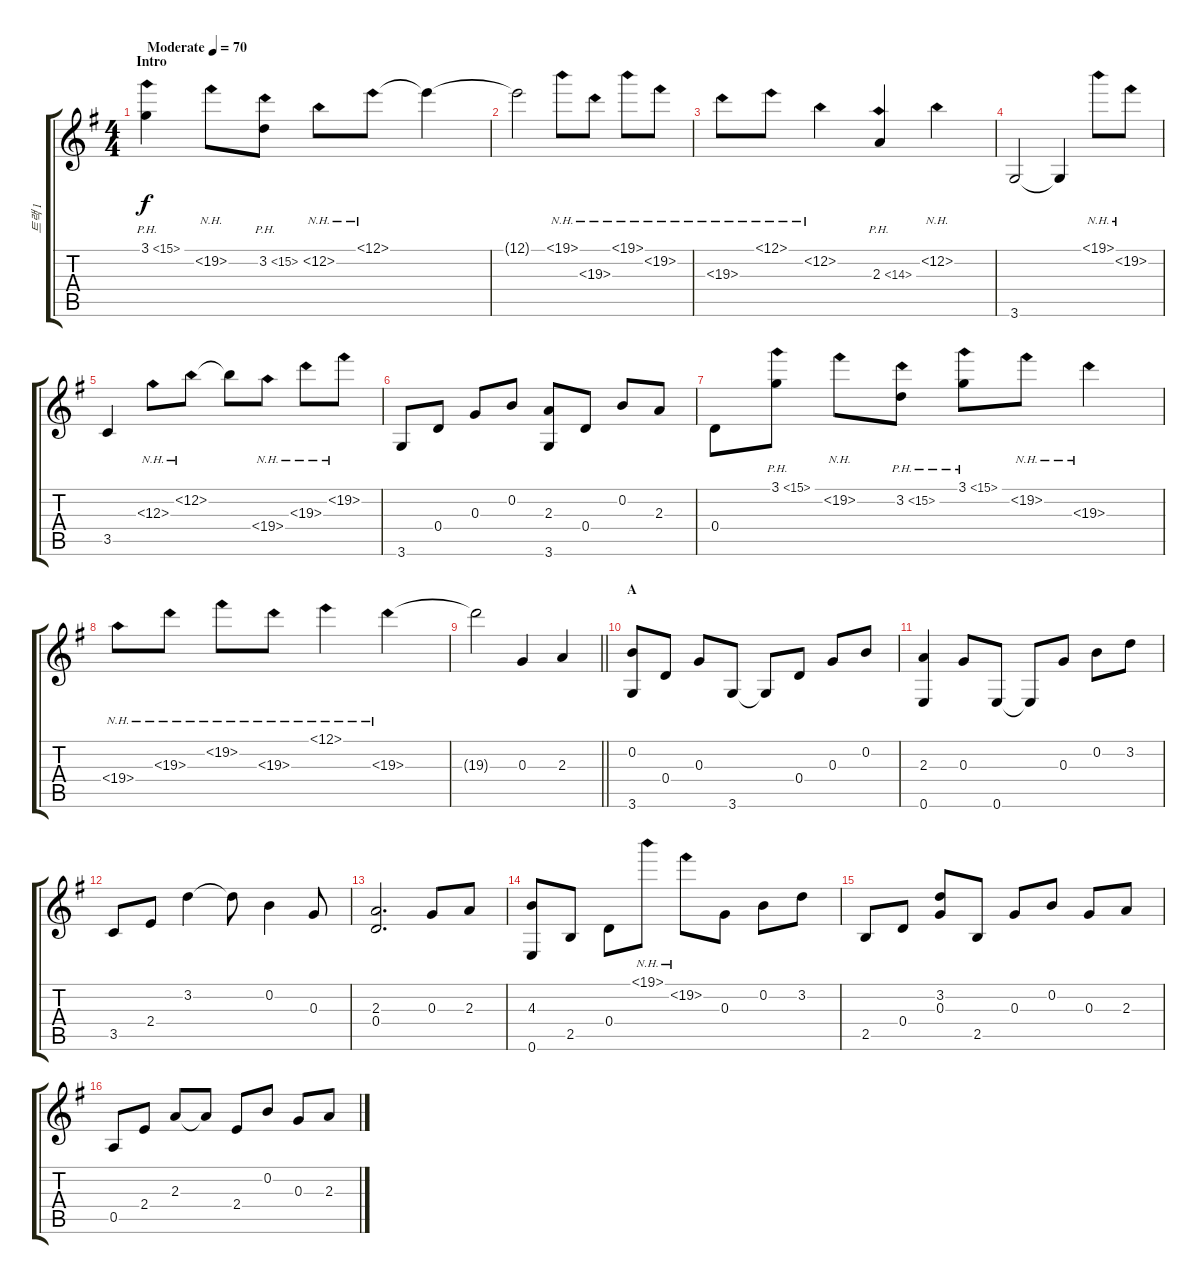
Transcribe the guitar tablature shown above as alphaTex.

\track ("트랙 1" "트랙 1") {instrument acousticguitarsteel}
\staff {score tabs}
\tuning (E4 B3 G3 D3 A2 E2) {hide}
\ts (4 4)
\section ("" "Intro")
\tempo (70 "Moderate")
\clef g2
\ks g
3.1{ph 12}.4{dy f instrument acousticguitarsteel} 19.2{nh}.8 3.2{ph 12}.8 12.2{nh}.8 12.1{nh}.8 12.1{t}.4 |
12.1{t}.2 19.1{nh}.8 19.3{nh}.8 19.1{nh}.8 19.2{nh}.8 |
19.3{nh}.8 12.1{nh}.8 12.2{nh}.4 2.3{ph 12}.4 12.2{nh}.4 |
3.6.2 3.6{t}.4 19.1{nh}.8 19.2{nh}.8 |
3.5.4 12.3{nh}.8 12.2{nh}.8 12.2{t}.8 19.4{nh}.8 19.3{nh}.8 19.2{nh}.8 |
3.6.8 0.4.8 0.3.8 0.2.8 (2.3 3.6).8 0.4.8 0.2.8 2.3.8 |
0.4.8 3.1{ph 12}.8 19.2{nh}.8 3.2{ph 12}.8 3.1{ph 12}.8 19.2{nh}.8 19.3{nh}.4 |
19.4{nh}.8 19.3{nh}.8 19.2{nh}.8 19.3{nh}.8 12.1{nh}.4 19.3{nh}.4 |
\barLineRight lightlight
19.3{t}.2 0.3.4 2.3.4 |
\section ("" "A")
(0.2 3.6).8 0.4.8 0.3.8 3.6.8 3.6{t}.8 0.4.8 0.3.8 0.2.8 |
(2.3 0.6).4 0.3.8 0.6.8 0.6{t}.8 0.3.8 0.2.8 3.2.8 |
3.5.8 2.4.8 3.2.4 3.2{t}.8 0.2.4 0.3.8 |
(2.3 0.4).2{d} 0.3.8 2.3.8 |
(4.3 0.6).8 2.5.8 0.4.8 19.1{nh}.8 19.2{nh}.8 0.3.8 0.2.8 3.2.8 |
2.5.8 0.4.8 (3.2 0.3).8 2.5.8 0.3.8 0.2.8 0.3.8 2.3.8 |
0.5.8 2.4.8 2.3.8 2.3{t}.8 2.4.8 0.2.8 0.3.8 2.3.8
